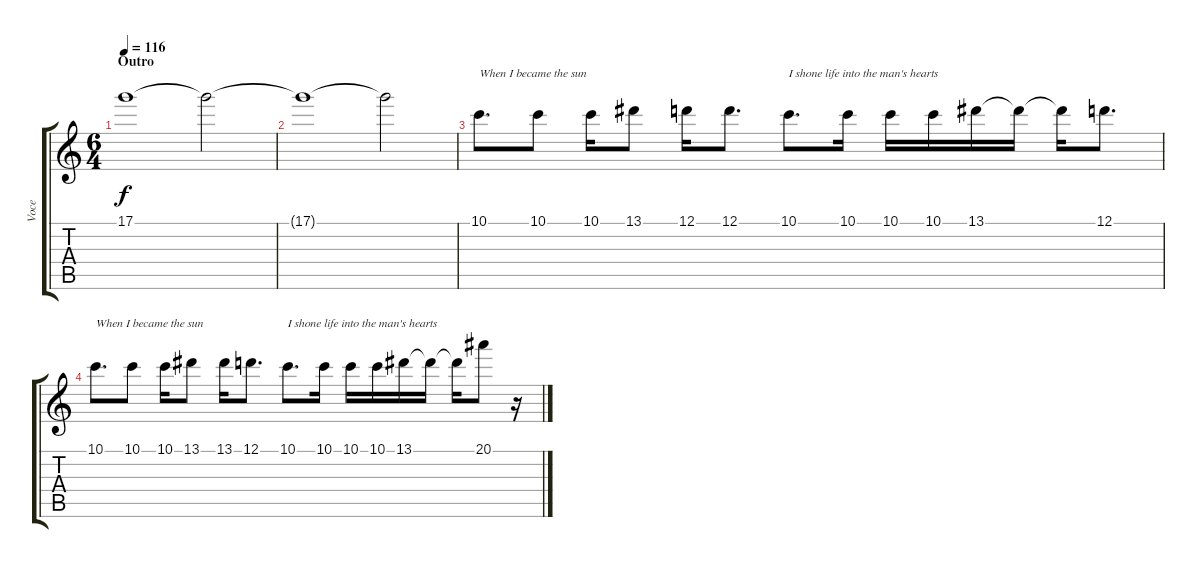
\track ("Voce" "Voce") {instrument distortionguitar}
\staff {score tabs}
\tuning (D4 A3 F3 C3 G2 D2) {hide}
\ts (6 4)
\section ("" "Outro")
\tempo 116
\clef g2
\ks c
17.1{t}.1{dy f} 17.1{t}.2 |
17.1{t}.1 17.1{t}.2 |
10.1.8{d txt "When I became the sun "} 10.1.8 10.1.16 13.1.8 12.1.16 12.1.8{d} 10.1.8{d txt "I shone life into the man's hearts "} 10.1.16 10.1.16 10.1.16 13.1.16 13.1{t}.16 13.1{t}.16 12.1.8{d} |
10.1.8{d txt "When I became the sun "} 10.1.8 10.1.16 13.1.8 13.1.16 12.1.8{d} 10.1.8{d txt "I shone life into the man's hearts "} 10.1.16 10.1.16 10.1.16 13.1.16 13.1{t}.16 13.1{t}.16 20.1.8 r.16
